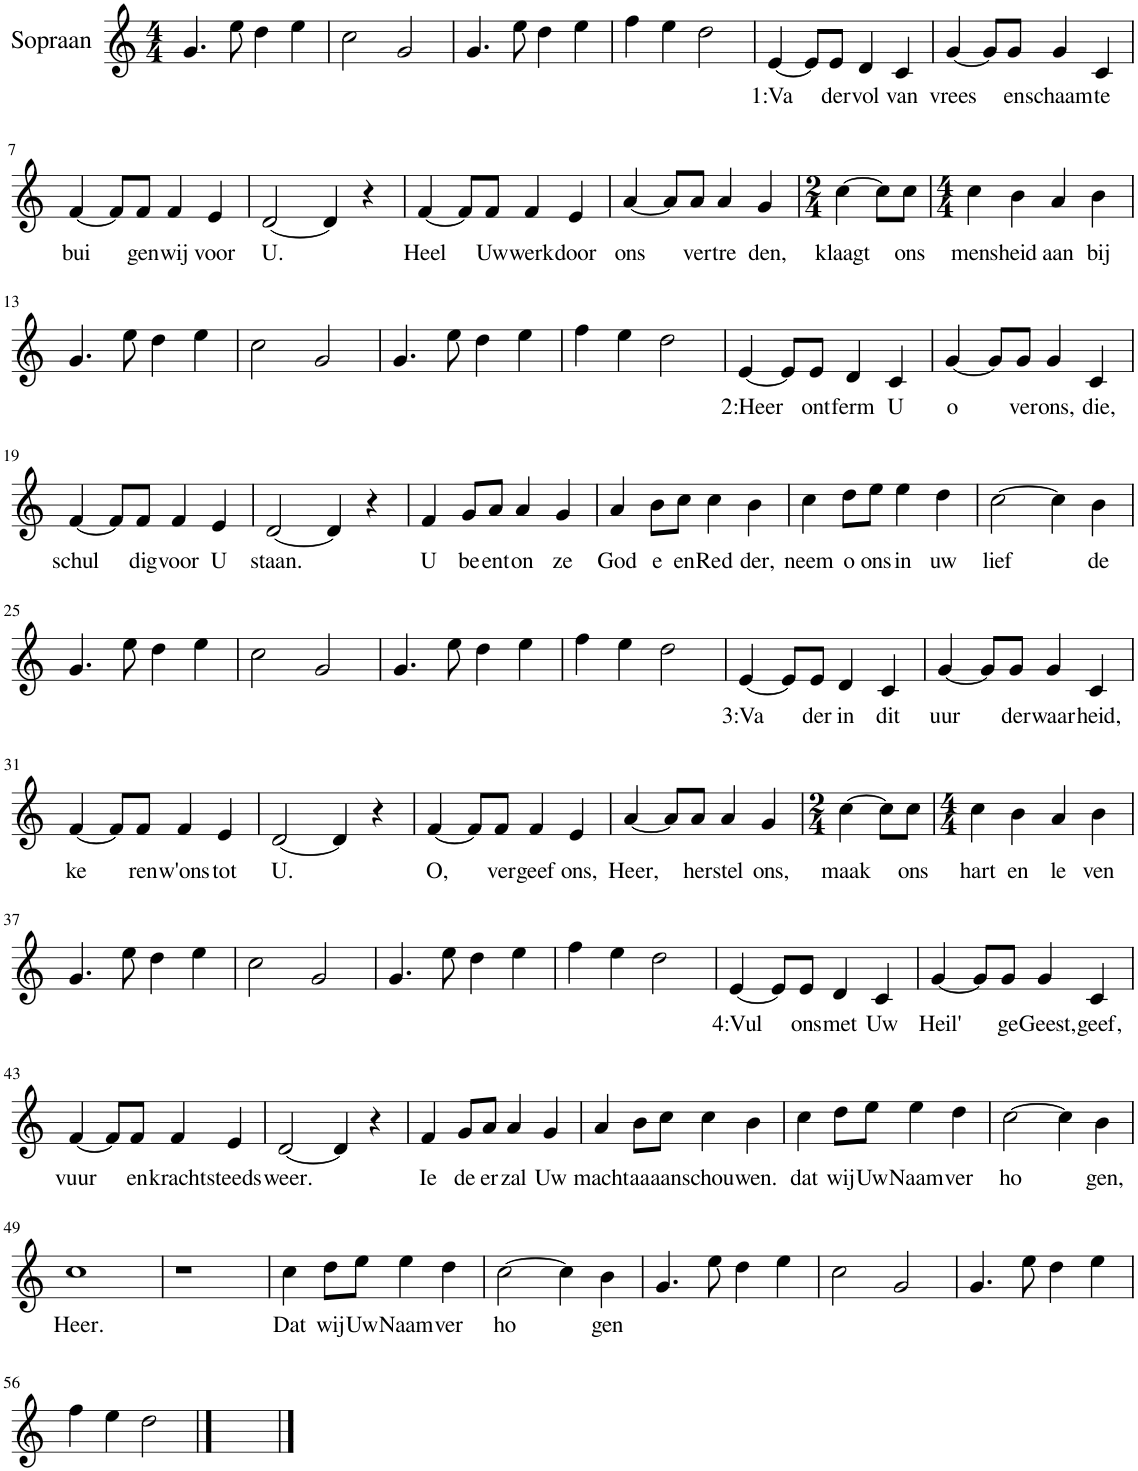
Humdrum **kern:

**kern	**text
*part1	*part1
*staff1	*staff1
*I"Sopraan	*
*clefG2	*
*k[]	*
*M4/4	*
=1	=1
4.g/	.
8ee\	.
4dd\	.
4ee\	.
=2	=2
2cc\	.
2g/	.
=3	=3
4.g/	.
8ee\	.
4dd\	.
4ee\	.
=4	=4
4ff\	.
4ee\	.
2dd\	.
=5	=5
!	!LO:LY:b
[4e/	1:Va
8e/L]	.
!	!LO:LY:b
8e/J	der
!	!LO:LY:b
4d/	vol
!	!LO:LY:b
4c/	van
=6	=6
!	!LO:LY:b
[4g/	vrees
8g/L]	.
!	!LO:LY:b
8g/J	en
!	!LO:LY:b
4g/	schaam
!	!LO:LY:b
4c/	te
!!LO:LB:g=z
=7	=7
!	!LO:LY:b
[4f/	bui
8f/L]	.
!	!LO:LY:b
8f/J	gen
!	!LO:LY:b
4f/	wij
!	!LO:LY:b
4e/	voor
=8	=8
!	!LO:LY:b
[2d/	U.
4d/]	.
4r	.
=9	=9
!	!LO:LY:b
[4f/	Heel
8f/L]	.
!	!LO:LY:b
8f/J	Uw
!	!LO:LY:b
4f/	werk
!	!LO:LY:b
4e/	door
=10	=10
!	!LO:LY:b
[4a/	ons
8a/L]	.
!	!LO:LY:b
8a/J	ver
!	!LO:LY:b
4a/	tre
!	!LO:LY:b
4g/	den,
=11	=11
*M2/4	*
!	!LO:LY:b
[4cc\	klaagt
8cc\L]	.
!	!LO:LY:b
8cc\J	ons
=12	=12
*M4/4	*
!	!LO:LY:b
4cc\	mens
!	!LO:LY:b
4b\	heid
!	!LO:LY:b
4a/	aan
!	!LO:LY:b
4b\	bij
!!LO:LB:g=z
=13	=13
4.g/	.
8ee\	.
4dd\	.
4ee\	.
=14	=14
2cc\	.
2g/	.
=15	=15
4.g/	.
8ee\	.
4dd\	.
4ee\	.
=16	=16
4ff\	.
4ee\	.
2dd\	.
=17	=17
!	!LO:LY:b
[4e/	2:Heer
8e/L]	.
!	!LO:LY:b
8e/J	ont
!	!LO:LY:b
4d/	ferm
!	!LO:LY:b
4c/	U
=18	=18
!	!LO:LY:b
[4g/	o
8g/L]	.
!	!LO:LY:b
8g/J	ver
!	!LO:LY:b
4g/	ons,
!	!LO:LY:b
4c/	die,
!!LO:LB:g=z
=19	=19
!	!LO:LY:b
[4f/	schul
8f/L]	.
!	!LO:LY:b
8f/J	dig
!	!LO:LY:b
4f/	voor
!	!LO:LY:b
4e/	U
=20	=20
!	!LO:LY:b
[2d/	staan.
4d/]	.
4r	.
=21	=21
!	!LO:LY:b
4f/	U
!	!LO:LY:b
8g/L	be
!	!LO:LY:b
8a/J	ent
!	!LO:LY:b
4a/	on
!	!LO:LY:b
4g/	ze
=22	=22
!	!LO:LY:b
4a/	God
!	!LO:LY:b
8b\L	e
!	!LO:LY:b
8cc\J	en
!	!LO:LY:b
4cc\	Red
!	!LO:LY:b
4b\	der,
=23	=23
!	!LO:LY:b
4cc\	neem
!	!LO:LY:b
8dd\L	o
!	!LO:LY:b
8ee\J	ons
!	!LO:LY:b
4ee\	in
!	!LO:LY:b
4dd\	uw
=24	=24
!	!LO:LY:b
[2cc\	lief
4cc\]	.
!	!LO:LY:b
4b\	de
!!LO:LB:g=z
=25	=25
4.g/	.
8ee\	.
4dd\	.
4ee\	.
=26	=26
2cc\	.
2g/	.
=27	=27
4.g/	.
8ee\	.
4dd\	.
4ee\	.
=28	=28
4ff\	.
4ee\	.
2dd\	.
=29	=29
!	!LO:LY:b
[4e/	3:Va
8e/L]	.
!	!LO:LY:b
8e/J	der
!	!LO:LY:b
4d/	in
!	!LO:LY:b
4c/	dit
=30	=30
!	!LO:LY:b
[4g/	uur
8g/L]	.
!	!LO:LY:b
8g/J	der
!	!LO:LY:b
4g/	waar
!	!LO:LY:b
4c/	heid,
!!LO:LB:g=z
=31	=31
!	!LO:LY:b
[4f/	ke
8f/L]	.
!	!LO:LY:b
8f/J	ren
!	!LO:LY:b
4f/	w'ons
!	!LO:LY:b
4e/	tot
=32	=32
!	!LO:LY:b
[2d/	U.
4d/]	.
4r	.
=33	=33
!	!LO:LY:b
[4f/	O,
8f/L]	.
!	!LO:LY:b
8f/J	ver
!	!LO:LY:b
4f/	geef
!	!LO:LY:b
4e/	ons,
=34	=34
!	!LO:LY:b
[4a/	Heer,
8a/L]	.
!	!LO:LY:b
8a/J	her
!	!LO:LY:b
4a/	stel
!	!LO:LY:b
4g/	ons,
=35	=35
*M2/4	*
!	!LO:LY:b
[4cc\	maak
8cc\L]	.
!	!LO:LY:b
8cc\J	ons
=36	=36
*M4/4	*
!	!LO:LY:b
4cc\	hart
!	!LO:LY:b
4b\	en
!	!LO:LY:b
4a/	le
!	!LO:LY:b
4b\	ven
!!LO:LB:g=z
=37	=37
4.g/	.
8ee\	.
4dd\	.
4ee\	.
=38	=38
2cc\	.
2g/	.
=39	=39
4.g/	.
8ee\	.
4dd\	.
4ee\	.
=40	=40
4ff\	.
4ee\	.
2dd\	.
=41	=41
!	!LO:LY:b
[4e/	4:Vul
8e/L]	.
!	!LO:LY:b
8e/J	ons
!	!LO:LY:b
4d/	met
!	!LO:LY:b
4c/	Uw
=42	=42
!	!LO:LY:b
[4g/	Heil'
8g/L]	.
!	!LO:LY:b
8g/J	ge
!	!LO:LY:b
4g/	Geest,
!	!LO:LY:b
4c/	geef,
!!LO:LB:g=z
=43	=43
!	!LO:LY:b
[4f/	vuur
8f/L]	.
!	!LO:LY:b
8f/J	en
!	!LO:LY:b
4f/	kracht
!	!LO:LY:b
4e/	steeds
=44	=44
!	!LO:LY:b
[2d/	weer.
4d/]	.
4r	.
=45	=45
!	!LO:LY:b
4f/	Ie
!	!LO:LY:b
8g/L	de
!	!LO:LY:b
8a/J	er
!	!LO:LY:b
4a/	zal
!	!LO:LY:b
4g/	Uw
=46	=46
!	!LO:LY:b
4a/	macht
!	!LO:LY:b
8b\L	aa
!	!LO:LY:b
8cc\J	aan
!	!LO:LY:b
4cc\	schou
!	!LO:LY:b
4b\	wen.
=47	=47
!	!LO:LY:b
4cc\	dat
!	!LO:LY:b
8dd\L	wij
!	!LO:LY:b
8ee\J	Uw
!	!LO:LY:b
4ee\	Naam
!	!LO:LY:b
4dd\	ver
=48	=48
!	!LO:LY:b
[2cc\	ho
4cc\]	.
!	!LO:LY:b
4b\	gen,
!!LO:LB:g=z
=49	=49
!	!LO:LY:b
1cc	Heer.
=50	=50
1r	.
=51	=51
!	!LO:LY:b
4cc\	Dat
!	!LO:LY:b
8dd\L	wij
!	!LO:LY:b
8ee\J	Uw
!	!LO:LY:b
4ee\	Naam
!	!LO:LY:b
4dd\	ver
=52	=52
!	!LO:LY:b
[2cc\	ho
4cc\]	.
!	!LO:LY:b
4b\	gen
=53	=53
4.g/	.
8ee\	.
4dd\	.
4ee\	.
=54	=54
2cc\	.
2g/	.
=55	=55
4.g/	.
8ee\	.
4dd\	.
4ee\	.
!!LO:LB:g=z
=56	=56
4ff\	.
4ee\	.
2dd\	.
==57	==57
1ryy	.
==	==
*-	*-
